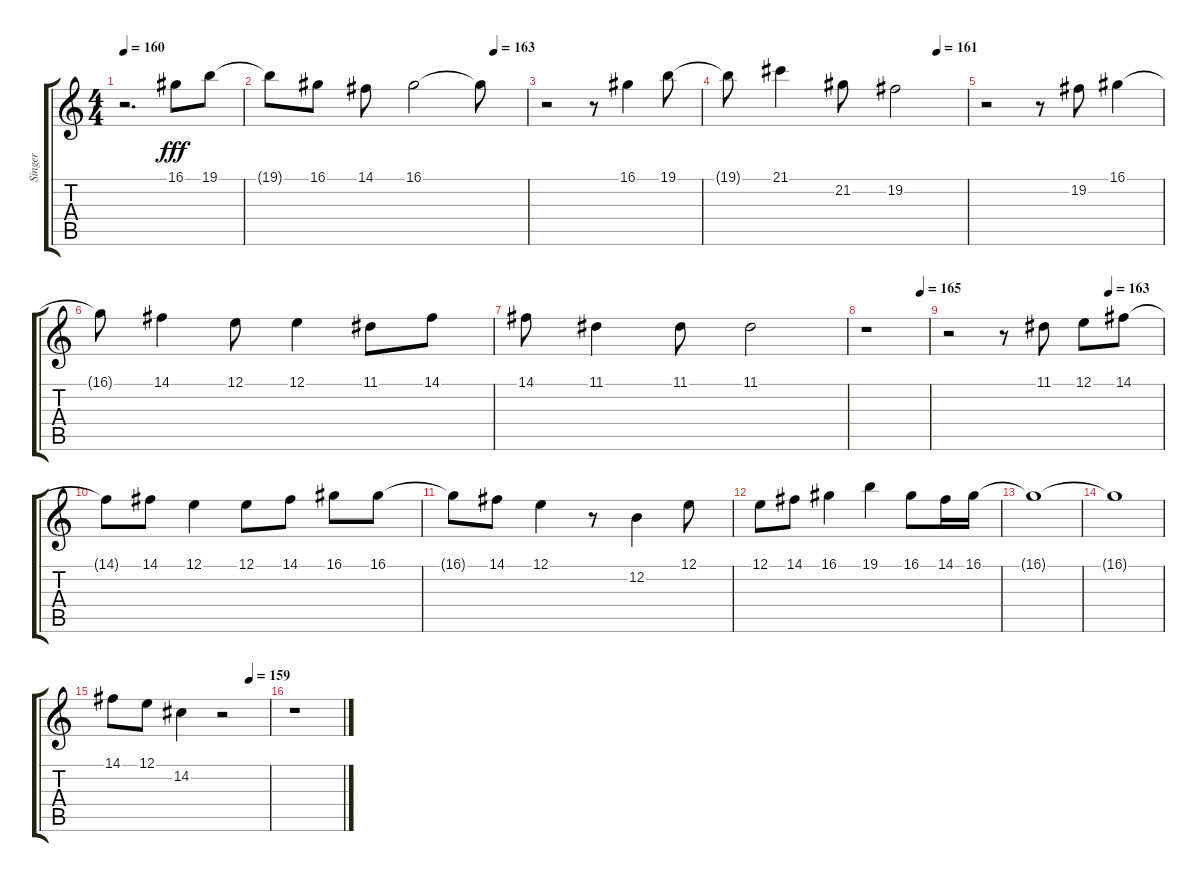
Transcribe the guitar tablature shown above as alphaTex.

\track ("Singer" "Singer") {instrument voiceoohs}
\staff {score tabs}
\tuning (E4 B3 G3 D3 A2 E2) {hide}
\ts (4 4)
\tempo 160
\clef g2
\ks c
r.2{d dy fff} 16.1.8 19.1.8 |
\tempo (163 0.875)
19.1{t}.8 16.1.8 14.1.8 16.1.2 16.1{t}.8 |
r.2 r.8 16.1.4 19.1.8 |
\tempo (161 0.875)
19.1{t}.8 21.1.4 21.2.8 19.2.2 |
r.2 r.8 19.2.8 16.1.4 |
16.1{t}.8 14.1.4 12.1.8 12.1.4 11.1.8 14.1.8 |
14.1.8 11.1.4 11.1.8 11.1.2 |
\tempo (165 0.875)
r.1 |
\tempo (163 0.75)
r.2 r.8 11.1.8 12.1.8 14.1.8 |
14.1{t}.8 14.1.8 12.1.4 12.1.8 14.1.8 16.1.8 16.1.8 |
16.1{t}.8 14.1.8 12.1.4 r.8 12.2.4 12.1.8 |
12.1.8 14.1.8 16.1.4 19.1.4 16.1.8 14.1.16 16.1.16 |
16.1{t}.1 |
16.1{t}.1 |
\tempo (159 0.875)
14.1.8 12.1.8 14.2.4 r.2 |
r.1
